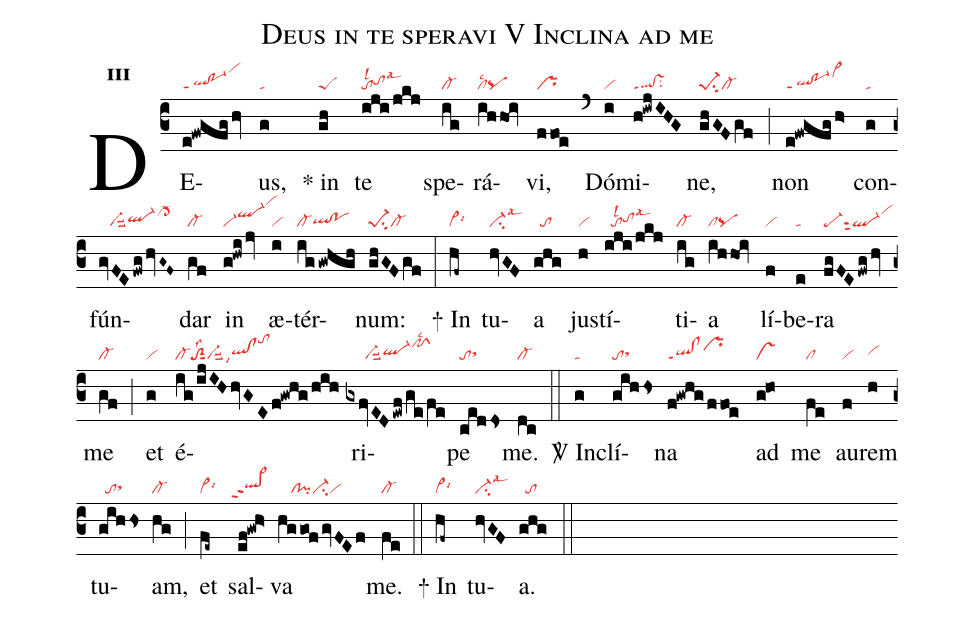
name:Deus in te speravi V Inclina ad me;
office-part:re;
mode:3;
nabc-lines:1;
%%
initial-style: 1;
name: Deus in te speravi;
mode: 3;
office-part: Responsorium;
annotation: Resp.;
annotation: iii;
nabc-lines:1;
%%
(c3) DE(e!fwgfg/hv|ql!po-1ppt1vihm)us,(g|ta) <sp>*</sp> in(gh|peS) te(iji/jkj|tolsl2tohhlsal3) spe(ig|cl-)rá(ihhoi|cllsc2pq)vi,(ffoe|pr) (`) Dó(i|vi)mi(h!iwjIHG|ql!vsppt1su2)ne,(ghGFgf|pe-1su2cl-) (;) non(e!fwgfg/h>|ql!po-1ppt1vi>hk) con(g|ta)fún(gvFE/fwg/hvG~F~|///vi-suu2ql-hhcl->hj)dar(gf|cl-) in(g!hwi/jv|vi-ql-hjvihp) æ(i|vi)tér(ig/gwhgh|cl-qlhg!pohg)num:(ghGFgf|pe-1su2cl-) (:)
<sp>+</sp> In(hf~|vi>lsi6) tu(hvGF|ci-lsal3)a(ghg|//to) jus(h|vi)tí(iji/jkj|//tolsl2tohhlsal3)ti(ig|cl-)a(ihhoi|clpq) lí(f|vi)be(e|ta)ra(fgFE/fwg/hv|pe-sut2ql-vihk) me(gf|cl-) (;) et(g|vi) é(ig/ijIHhvGE/f!gwhg/hih|cl-toS2sut1lss2vi-suu2lsi9qlhh!clhhtohm)ri(gxfvED/ewf/ge/fe|//////vi-suu2ql-hhpfShklsc2)pe(cedds|tosthh) me.(dc|cl-) (::)

<sp>V/</sp> In(g|ta)clí(gihHs|tosthh)na(f!gwhg/ffoe|ql!clppt1prhj) ad(g!ho|vs) me(fe|cl) au(f|vi)rem(h|vihh) tu(gihhs|//tosthh)am,(hg|cl-) (;) et(fe~|vi>lsi6) sal(ef!gwh>|``ql>hhppt2)va(hggof/gvFEf|////cl!pici-vi) me.(fe|cl-) (::)
<sp>+</sp> In(hf~|vi>lsi6) tu(hvGF|ci-lsal3)a.(ghg|//to) (::)
